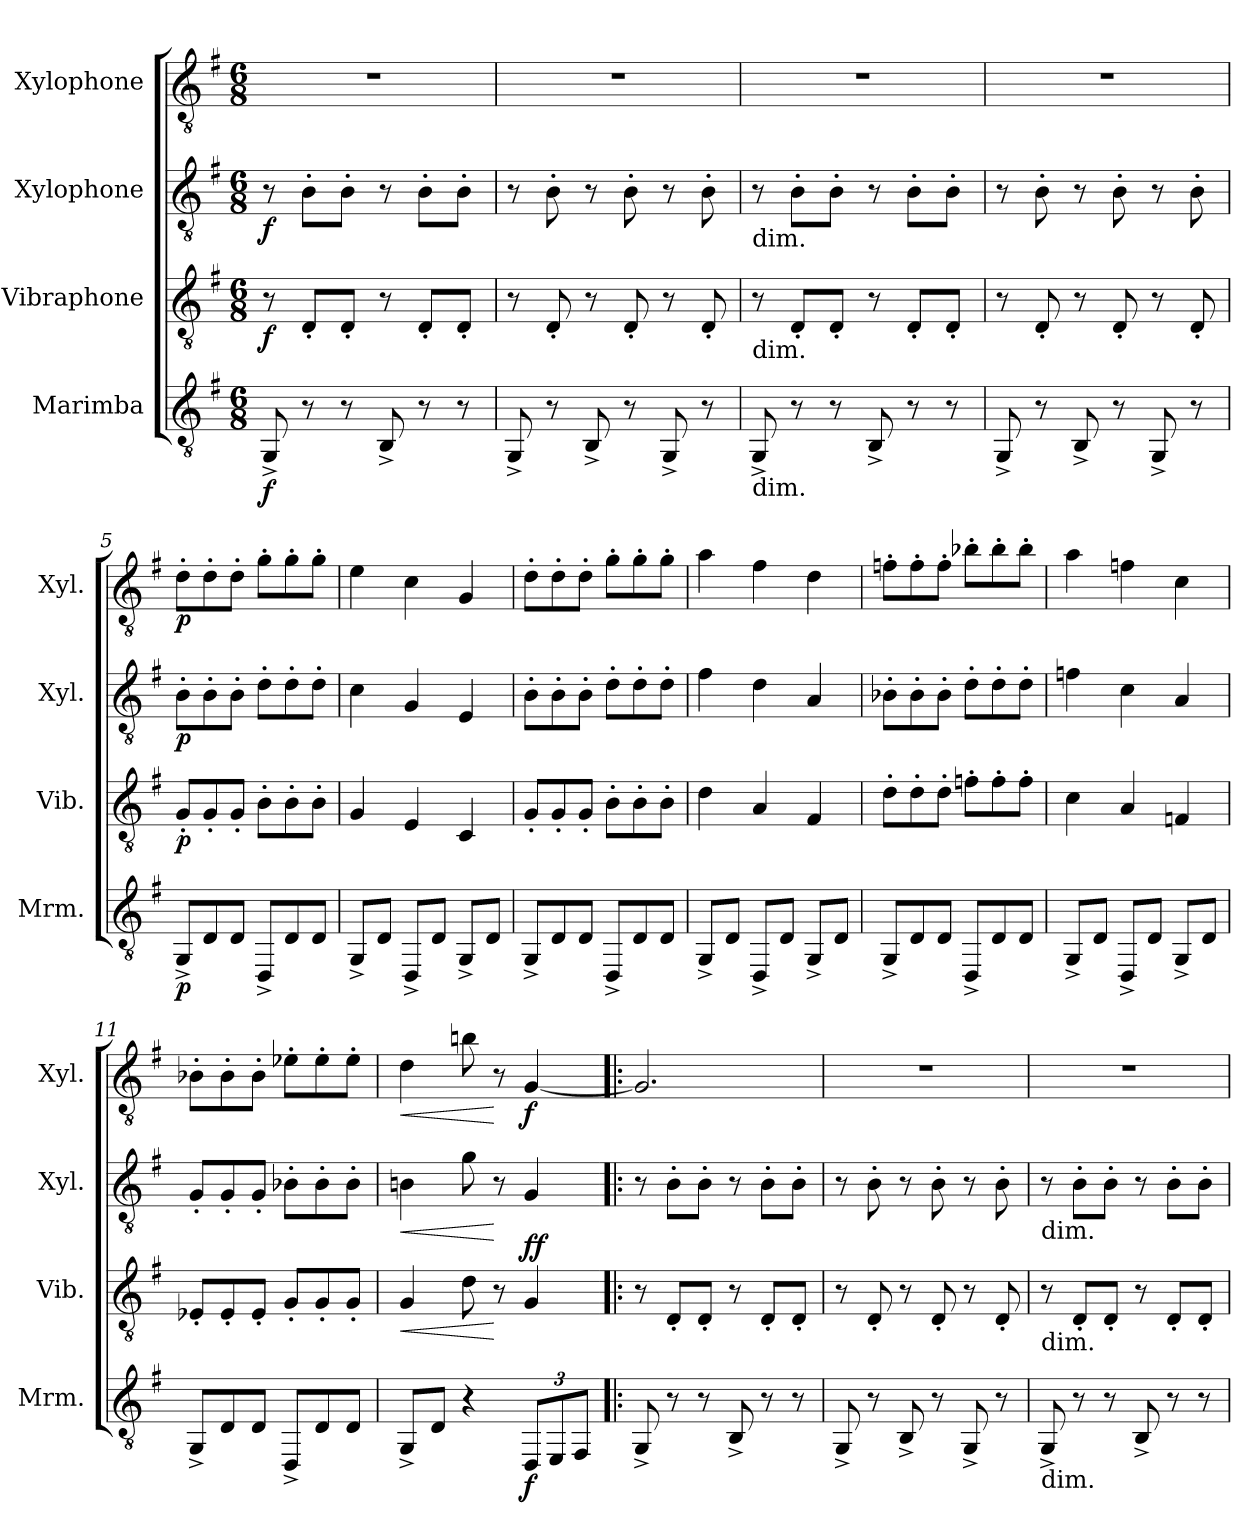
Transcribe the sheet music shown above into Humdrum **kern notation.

**kern	**dynam	**kern	**dynam	**kern	**dynam	**kern	**dynam
*part4	*part4	*part3	*part3	*part2	*part2	*part1	*part1
*staff4	*staff4	*staff3	*staff3	*staff2	*staff2	*staff1	*staff1
*I"Marimba	*	*I"Vibraphone	*	*I"Xylophone	*	*I"Xylophone	*
*I'Mrm.	*	*I'Vib.	*	*I'Xyl.	*	*I'Xyl.	*
*clefGv2	*	*clefGv2	*	*clefGv2	*	*clefGv2	*
*k[f#]	*	*k[f#]	*	*k[f#]	*	*k[f#]	*
*G:	*	*G:	*	*G:	*	*G:	*
*M6/8	*	*M6/8	*	*M6/8	*	*M6/8	*
=1	=1	=1	=1	=1	=1	=1	=1
!	!LO:DY:b	!	!LO:DY:b	!	!LO:DY:b	!	!
8GG^/	f	8r	f	8r	f	2.r	.
8r	.	8D'/L	.	8B'\L	.	.	.
8r	.	8D'/J	.	8B'\J	.	.	.
8BB^/	.	8r	.	8r	.	.	.
8r	.	8D'/L	.	8B'\L	.	.	.
8r	.	8D'/J	.	8B'\J	.	.	.
=2	=2	=2	=2	=2	=2	=2	=2
8GG^/	.	8r	.	8r	.	2.r	.
8r	.	8D'/	.	8B'\	.	.	.
8BB^/	.	8r	.	8r	.	.	.
8r	.	8D'/	.	8B'\	.	.	.
8GG^/	.	8r	.	8r	.	.	.
8r	.	8D'/	.	8B'\	.	.	.
=3	=3	=3	=3	=3	=3	=3	=3
!	!	!	!	!LO:TX:b:t=dim.	!	!	!
!	!	!LO:TX:b:t=dim.	!	!	!	!	!
!LO:TX:b:t=dim.	!	!	!	!	!	!	!
8GG^/	.	8r	.	8r	.	2.r	.
8r	.	8D'/L	.	8B'\L	.	.	.
8r	.	8D'/J	.	8B'\J	.	.	.
8BB^/	.	8r	.	8r	.	.	.
8r	.	8D'/L	.	8B'\L	.	.	.
8r	.	8D'/J	.	8B'\J	.	.	.
=4	=4	=4	=4	=4	=4	=4	=4
8GG^/	.	8r	.	8r	.	2.r	.
8r	.	8D'/	.	8B'\	.	.	.
8BB^/	.	8r	.	8r	.	.	.
8r	.	8D'/	.	8B'\	.	.	.
8GG^/	.	8r	.	8r	.	.	.
8r	.	8D'/	.	8B'\	.	.	.
!!LO:PB:g=z
=5	=5	=5	=5	=5	=5	=5	=5
!	!LO:DY:b	!	!LO:DY:b	!	!LO:DY:b	!	!LO:DY:b
8GG^/L	p	8G'/L	p	8B'\L	p	8d'\L	p
8D/	.	8G'/	.	8B'\	.	8d'\	.
8D/J	.	8G'/J	.	8B'\J	.	8d'\J	.
8DD^/L	.	8B'\L	.	8d'\L	.	8g'\L	.
8D/	.	8B'\	.	8d'\	.	8g'\	.
8D/J	.	8B'\J	.	8d'\J	.	8g'\J	.
=6	=6	=6	=6	=6	=6	=6	=6
8GG^/L	.	4G/	.	4c\	.	4e\	.
8D/J	.	.	.	.	.	.	.
8DD^/L	.	4E/	.	4G/	.	4c\	.
8D/J	.	.	.	.	.	.	.
8GG^/L	.	4C/	.	4E/	.	4G/	.
8D/J	.	.	.	.	.	.	.
=7	=7	=7	=7	=7	=7	=7	=7
8GG^/L	.	8G'/L	.	8B'\L	.	8d'\L	.
8D/	.	8G'/	.	8B'\	.	8d'\	.
8D/J	.	8G'/J	.	8B'\J	.	8d'\J	.
8DD^/L	.	8B'\L	.	8d'\L	.	8g'\L	.
8D/	.	8B'\	.	8d'\	.	8g'\	.
8D/J	.	8B'\J	.	8d'\J	.	8g'\J	.
=8	=8	=8	=8	=8	=8	=8	=8
8GG^/L	.	4d\	.	4f#\	.	4a\	.
8D/J	.	.	.	.	.	.	.
8DD^/L	.	4A/	.	4d\	.	4f#\	.
8D/J	.	.	.	.	.	.	.
8GG^/L	.	4F#/	.	4A/	.	4d\	.
8D/J	.	.	.	.	.	.	.
=9	=9	=9	=9	=9	=9	=9	=9
8GG^/L	.	8d'\L	.	8B-X'\L	.	8fn'\L	.
8D/	.	8d'\	.	8B-'\	.	8f'\	.
8D/J	.	8d'\J	.	8B-'\J	.	8f'\J	.
8DD^/L	.	8fn'\L	.	8d'\L	.	8b-X'\L	.
8D/	.	8f'\	.	8d'\	.	8b-'\	.
8D/J	.	8f'\J	.	8d'\J	.	8b-'\J	.
=10	=10	=10	=10	=10	=10	=10	=10
8GG^/L	.	4c\	.	4fn\	.	4a\	.
8D/J	.	.	.	.	.	.	.
8DD^/L	.	4A/	.	4c\	.	4fn\	.
8D/J	.	.	.	.	.	.	.
8GG^/L	.	4Fn/	.	4A/	.	4c\	.
8D/J	.	.	.	.	.	.	.
!!LO:LB:g=z
=11	=11	=11	=11	=11	=11	=11	=11
8GG^/L	.	8E-X'/L	.	8G'/L	.	8B-X'\L	.
8D/	.	8E-'/	.	8G'/	.	8B-'\	.
8D/J	.	8E-'/J	.	8G'/J	.	8B-'\J	.
8DD^/L	.	8G'/L	.	8B-X'\L	.	8e-X'\L	.
8D/	.	8G'/	.	8B-'\	.	8e-'\	.
8D/J	.	8G'/J	.	8B-'\J	.	8e-'\J	.
=12	=12	=12	=12	=12	=12	=12	=12
!	!	!	!LO:HP:b	!	!LO:HP:b	!	!LO:HP:b
8GG^/L	.	4G/	<	4Bn\	<	4d\	<
8D/J	.	.	.	.	.	.	.
4r	.	8d\	.	8g\	.	8bn\	.
.	.	8r	[	8r	[	8r	[
*Xbrackettup	*	*	*	*	*	*	*
!	!LO:DY:b	!	!LO:DY:a	!	!	!	!
!	!	!	!LO:DY:n=1:b	!	!	!	!LO:DY:b
12DD/L	f	4G/	f f	4G/	.	[4G/	f
12EE/	.	.	.	.	.	.	.
12FF#/J	.	.	.	.	.	.	.
=13!|:	=13!|:	=13!|:	=13!|:	=13!|:	=13!|:	=13!|:	=13!|:
8GG^/	.	8r	.	8r	.	2.G/]	.
8r	.	8D'/L	.	8B'\L	.	.	.
8r	.	8D'/J	.	8B'\J	.	.	.
8BB^/	.	8r	.	8r	.	.	.
8r	.	8D'/L	.	8B'\L	.	.	.
8r	.	8D'/J	.	8B'\J	.	.	.
=14	=14	=14	=14	=14	=14	=14	=14
8GG^/	.	8r	.	8r	.	2.r	.
8r	.	8D'/	.	8B'\	.	.	.
8BB^/	.	8r	.	8r	.	.	.
8r	.	8D'/	.	8B'\	.	.	.
8GG^/	.	8r	.	8r	.	.	.
8r	.	8D'/	.	8B'\	.	.	.
=15	=15	=15	=15	=15	=15	=15	=15
!	!	!	!	!LO:TX:b:t=dim.	!	!	!
!	!	!LO:TX:b:t=dim.	!	!	!	!	!
!LO:TX:b:t=dim.	!	!	!	!	!	!	!
8GG^/	.	8r	.	8r	.	2.r	.
8r	.	8D'/L	.	8B'\L	.	.	.
8r	.	8D'/J	.	8B'\J	.	.	.
8BB^/	.	8r	.	8r	.	.	.
8r	.	8D'/L	.	8B'\L	.	.	.
8r	.	8D'/J	.	8B'\J	.	.	.
=	=	=	=	=	=	=	=
*-	*-	*-	*-	*-	*-	*-	*-
